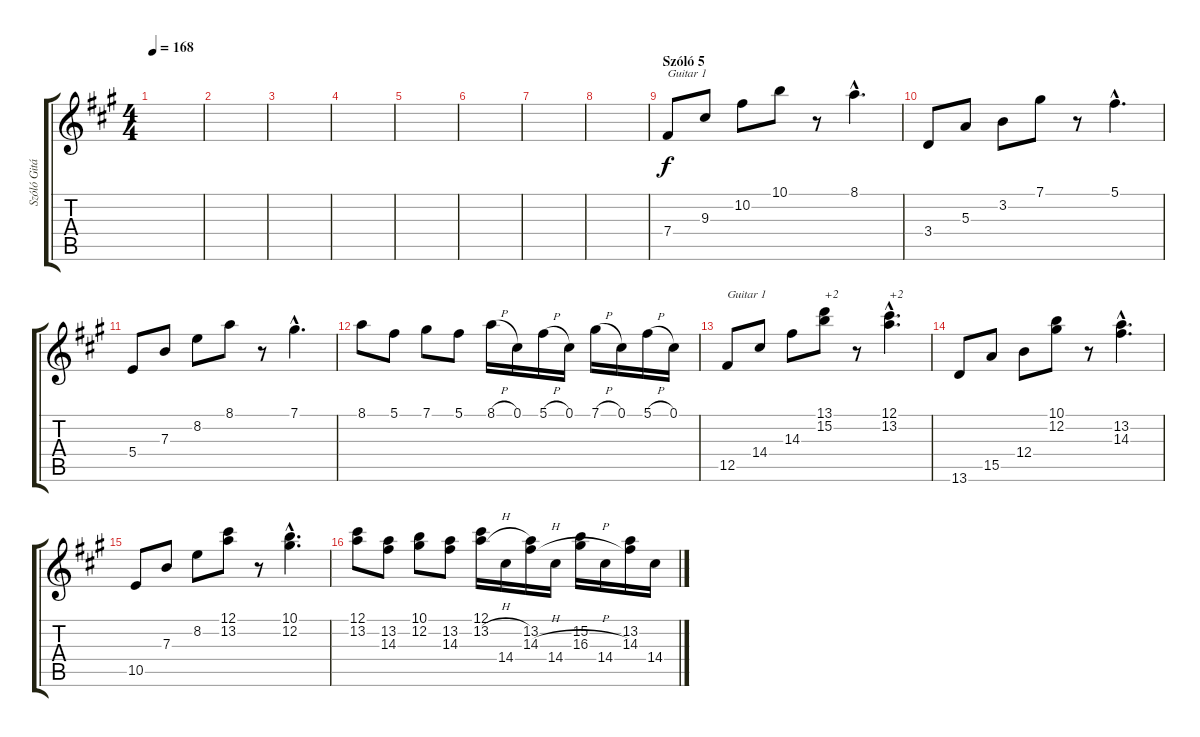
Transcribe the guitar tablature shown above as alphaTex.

\track ("Szóló Gitár" "Szóló Gitá") {instrument overdrivenguitar}
\staff {score tabs}
\tuning (Db4 Ab3 E3 B2 Gb2 Db2) {hide}
\ts (4 4)
\tempo 168
\clef g2
\ks f#minor
|
|
|
|
|
|
|
|
\section ("" "Szóló 5")
7.4.8{txt "Guitar 1"} 9.3.8 10.2.8 10.1.8 r.8 8.1{hac}.4{d} |
3.4.8 5.3.8 3.2.8 7.1.8 r.8 5.1{hac}.4{d} |
5.4.8 7.3.8 8.2.8 8.1.8 r.8 7.1{hac}.4{d} |
8.1.8 5.1.8 7.1.8 5.1.8 8.1{h}.16 0.1.16 5.1{h}.16 0.1.16 7.1{h}.16 0.1.16 5.1{h}.16 0.1.16 |
12.5.8{txt "Guitar 1"} 14.4.8 14.3.8 (13.1 15.2).8{txt "+2"} r.8 (12.1{hac} 13.2{hac}).4{d txt "+2"} |
13.6.8 15.5.8 12.4.8 (10.1 12.2).8 r.8 (13.2{hac} 14.3{hac}).4{d} |
10.5.8 7.3.8 8.2.8 (12.1 13.2).8 r.8 (10.1{hac} 12.2{hac}).4{d} |
(12.1 13.2).8 (13.2 14.3).8 (10.1 12.2).8 (13.2 14.3).8 (12.1 13.2{h}).16 14.4.16 (13.2 14.3{h}).16 14.4.16 (15.2 16.3{h}).16 14.4.16 (13.2 14.3).16 14.4.16
